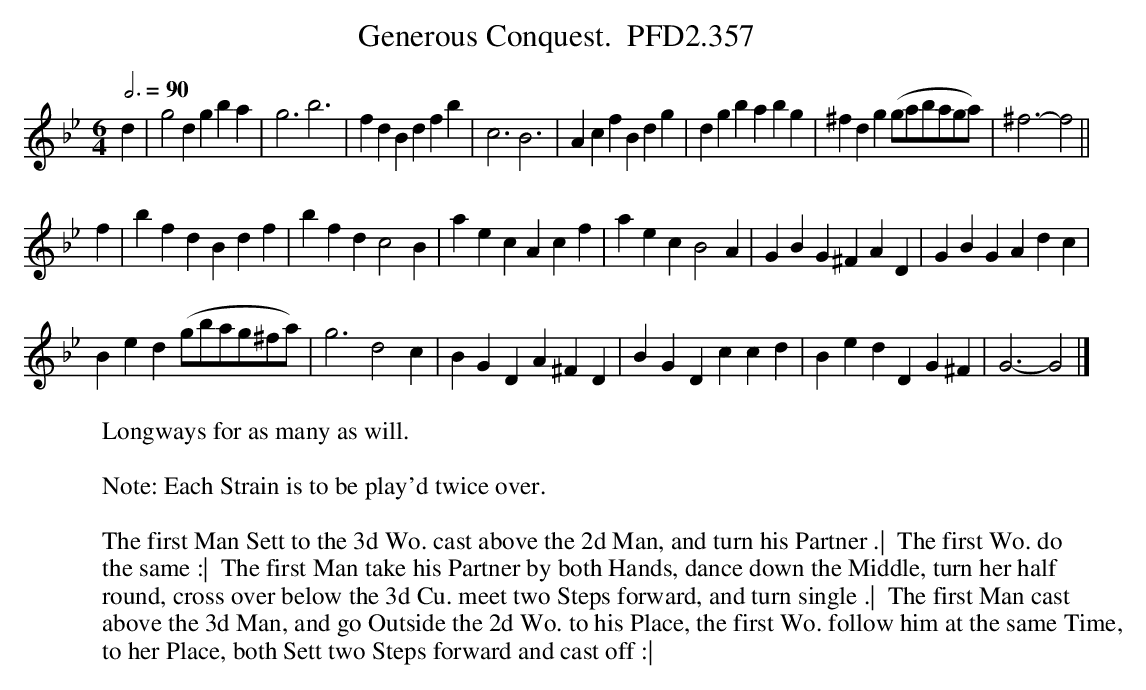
X:1
T:Generous Conquest.  PFD2.357
W:Longways for as many as will.
L:1/4
M:6/4
Q:3/4=90
K:Gm
d|g2d gba|g3b3|fdB dfb|c3B3|Acf Bdg|dgb abg|^fdg (g/a/b/a/g/a/)|^f3-f2||
f|bfd Bdf|bfd c2B|aec Acf|aec B2A|GBG ^FAD|GBG Adc|
Bed (g/b/a/g/^f/a/)|g3 d2c|BGD A^FD|BGD ccd|Bed DG^F|G3-G2 |]
W:
W: Note: Each Strain is to be play'd twice over.
W:
W: The first Man Sett to the 3d Wo. cast above the 2d Man, and turn his Partner .|  The first Wo. do
W: the same :|  The first Man take his Partner by both Hands, dance down the Middle, turn her half
W: round, cross over below the 3d Cu. meet two Steps forward, and turn single .|  The first Man cast
W: above the 3d Man, and go Outside the 2d Wo. to his Place, the first Wo. follow him at the same Time,
W: to her Place, both Sett two Steps forward and cast off :|
